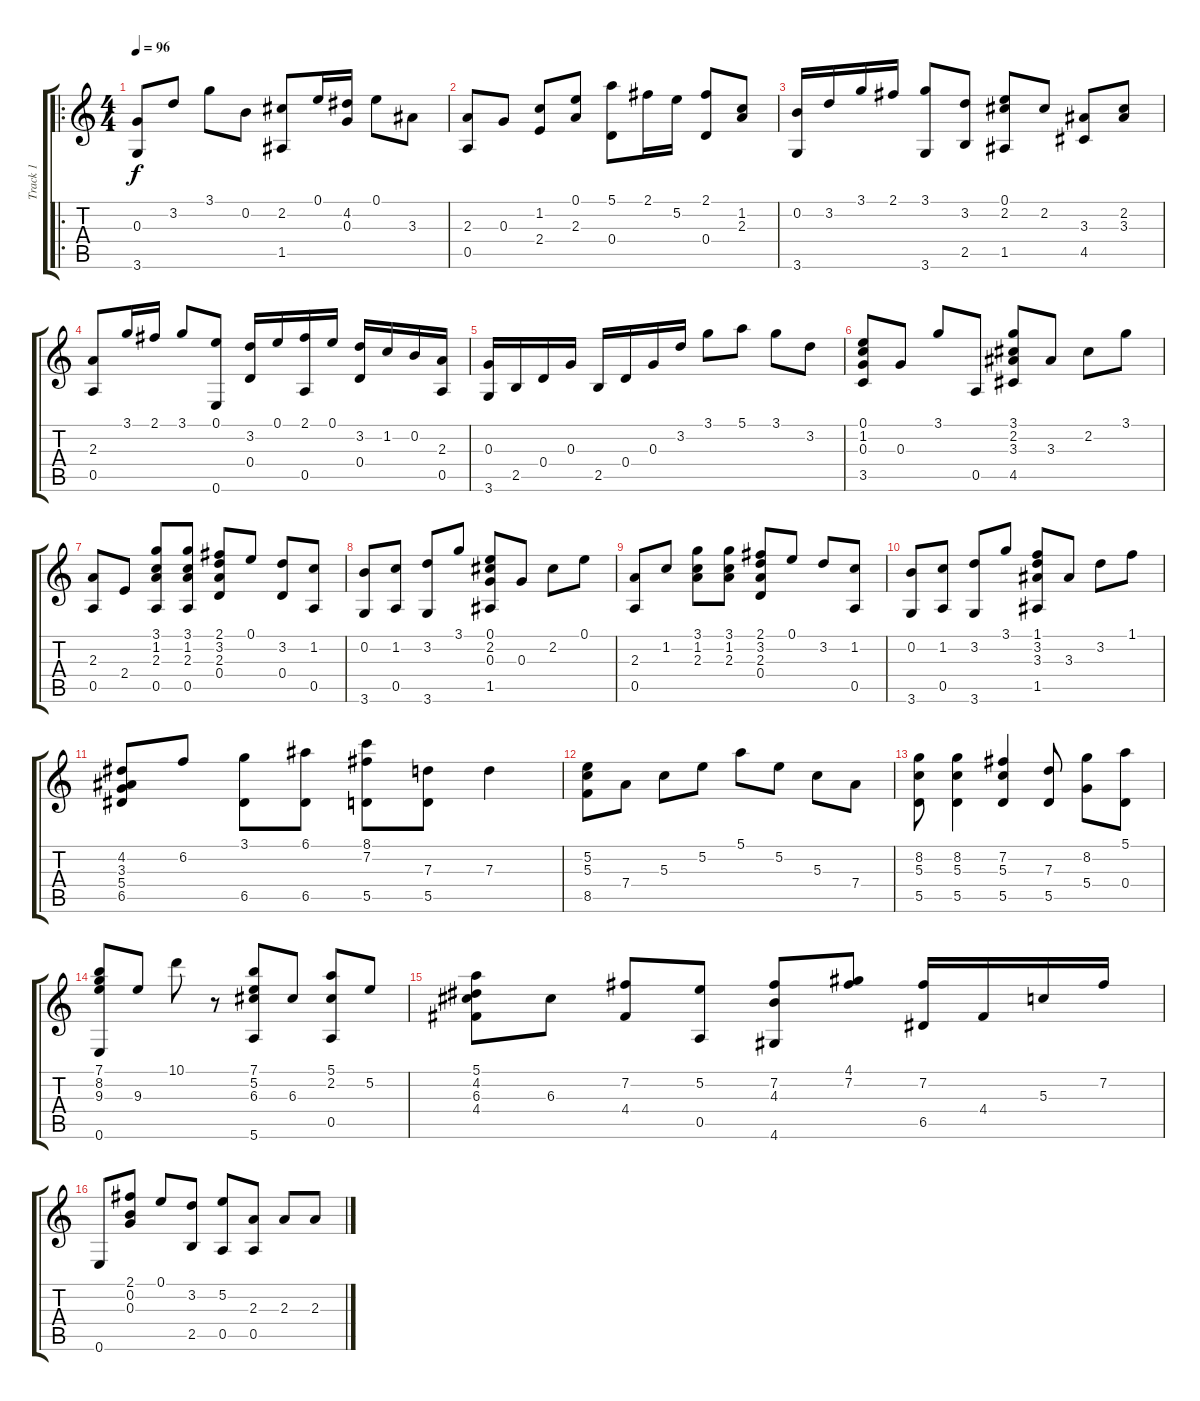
\track ("Track 1" "Track 1") {instrument acousticguitarnylon}
\staff {score tabs}
\tuning (E4 B3 G3 D3 A2 E2) {hide}
\ro
\ts (4 4)
\tempo 96
\clef g2
\ks c
(0.3 3.6).8{dy f instrument acousticguitarnylon} 3.2.8 3.1.8 0.2.8 (2.2 1.5).8 0.1.16 (4.2 0.3).16 0.1.8 3.3.8 |
(2.3 0.5).8 0.3.8 (1.2 2.4).8 (0.1 2.3).8 (5.1 0.4).8 2.1.16 5.2.16 (2.1 0.4).8 (1.2 2.3).8 |
(0.2 3.6).16 3.2.16 3.1.16 2.1.16 (3.1 3.6).8 (3.2 2.5).8 (0.1 2.2 1.5).8 2.2.8 (3.3 4.5).8 (2.2 3.3).8 |
(2.3 0.5).8 3.1.16 2.1.16 3.1.8 (0.1 0.6).8 (3.2 0.4).16 0.1.16 (2.1 0.5).16 0.1.16 (3.2 0.4).16 1.2.16 0.2.16 (2.3 0.5).16 |
(0.3 3.6).16 2.5.16 0.4.16 0.3.16 2.5.16 0.4.16 0.3.16 3.2.16 3.1.8 5.1.8 3.1.8 3.2.8 |
(0.1 1.2 0.3 3.5).8 0.3.8 3.1.8 0.5.8 (3.1 2.2 3.3 4.5).8 3.3.8 2.2.8 3.1.8 |
(2.3 0.5).8 2.4.8 (3.1 1.2 2.3 0.5).8 (3.1 1.2 2.3 0.5).8 (2.1 3.2 2.3 0.4).8 0.1.8 (3.2 0.4).8 (1.2 0.5).8 |
(0.2 3.6).8 (1.2 0.5).8 (3.2 3.6).8 3.1.8 (0.1 2.2 0.3 1.5).8 0.3.8 2.2.8 0.1.8 |
(2.3 0.5).8 1.2.8 (3.1 1.2 2.3).8 (3.1 1.2 2.3).8 (2.1 3.2 2.3 0.4).8 0.1.8 3.2.8 (1.2 0.5).8 |
(0.2 3.6).8 (1.2 0.5).8 (3.2 3.6).8 3.1.8 (1.1 3.2 3.3 1.5).8 3.3.8 3.2.8 1.1.8 |
(4.2 3.3 5.4 6.5).8 6.2.8 (3.1 6.5).8 (6.1 6.5).8 (8.1 7.2 5.5).8 (7.3 5.5).8 7.3.4 |
(5.2 5.3 8.5).8 7.4.8 5.3.8 5.2.8 5.1.8 5.2.8 5.3.8 7.4.8 |
(8.2 5.3 5.5).8 (8.2 5.3 5.5).4 (7.2 5.3 5.5).4 (7.3 5.5).8 (8.2 5.4).8 (5.1 0.4).8 |
(7.1 8.2 9.3 0.6).8 9.3.8 10.1.8 r.8 (7.1 5.2 6.3 5.6).8 6.3.8 (5.1 2.2 0.5).8 5.2.8 |
(5.1 4.2 6.3 4.4).8 6.3.8 (7.2 4.4).8 (5.2 0.5).8 (7.2 4.3 4.6).8 (4.1 7.2).8 (7.2 6.5).16 4.4.16 5.3.16 7.2.16 |
0.6.8 (2.1 0.2 0.3).8 0.1.8 (3.2 2.5).8 (5.2 0.5).8 (2.3 0.5).8 2.3.8 2.3.8
